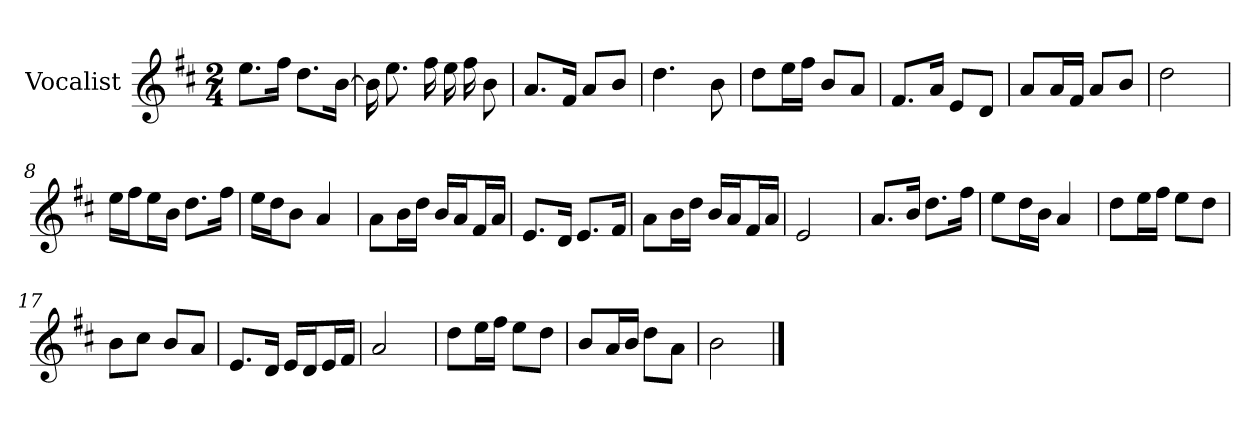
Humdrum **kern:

**kern
*part1
*staff1
*I"Vocalist
*k[f#c#]
*D:
*M2/4
=
8.eeL
16ff#Jk
8.ddL
[16bJk
=1
16b]
8.ee
16ff#
16ee
16ff#
8b
=2
8.aL
16f#Jk
8aL
8bJ
=3
4.dd
8b
=4
8ddL
16eeL
16ff#JJ
8bL
8aJ
=5
8.f#L
16aJk
8eL
8dJ
=6
8aL
16aL
16f#JJ
8aL
8bJ
=7
2dd
=8
16eeLL
16ff#J
16eeL
16bJJ
8.ddL
16ff#Jk
=9
16eeLL
16ddJ
8bJ
4a
=10
8aL
16bL
16ddJJ
16bLL
16aJ
16f#L
16aJJ
=11
8.eL
16dJk
8.eL
16f#Jk
=12
8aL
16bL
16ddJJ
16bLL
16aJ
16f#L
16aJJ
=13
2e
=14
8.aL
16bJk
8.ddL
16ff#Jk
=15
8eeL
16ddL
16bJJ
4a
=16
8ddL
16eeL
16ff#JJ
8eeL
8ddJ
=17
8bL
8cc#J
8bL
8aJ
=18
8.eL
16dJk
16eLL
16dJ
16eL
16f#JJ
=19
2a
=20
8ddL
16eeL
16ff#JJ
8eeL
8ddJ
=21
8bL
16aL
16bJJ
8ddL
8aJ
=22
2b
==
*-
